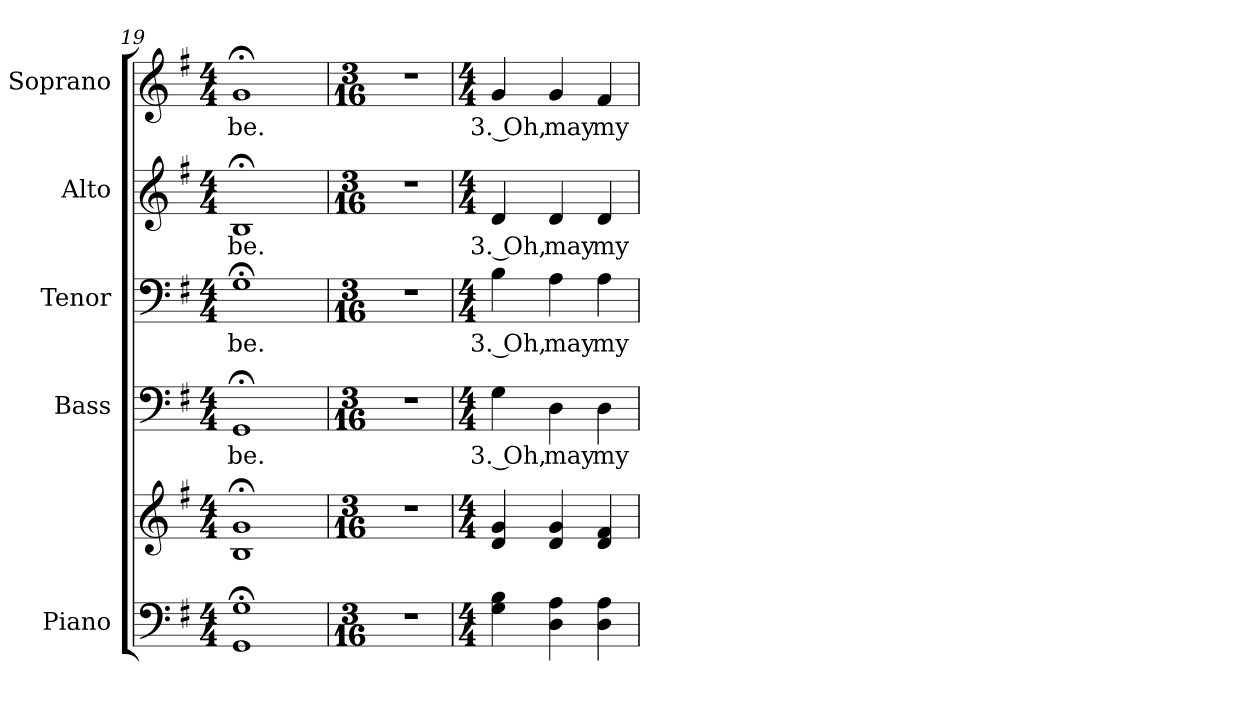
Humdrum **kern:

**kern	**kern	**kern	**text	**kern	**text	**kern	**text	**kern	**text
*part5	*part5	*part4	*part4	*part3	*part3	*part2	*part2	*part1	*part1
*staff6	*staff5	*staff4	*staff4	*staff3	*staff3	*staff2	*staff2	*staff1	*staff1
*I"Piano	*	*I"Bass	*	*I"Tenor	*	*I"Alto	*	*I"Soprano	*
*I'Pno.	*	*I'B.	*	*I'T.	*	*I'A.	*	*I'S.	*
!!LO:PB:g=z
*clefF4	*clefG2	*clefF4	*	*clefF4	*	*clefG2	*	*clefG2	*
*k[f#]	*k[f#]	*k[f#]	*	*k[f#]	*	*k[f#]	*	*k[f#]	*
*G:	*G:	*G:	*	*G:	*	*G:	*	*G:	*
*M4/4	*M4/4	*M4/4	*	*M4/4	*	*M4/4	*	*M4/4	*
=19	=19	=19	=19	=19	=19	=19	=19	=19	=19
!	!	!	!LO:LY:b:color=#000000	!	!	!	!	!	!
!	!	!	!	!	!LO:LY:b:color=#000000	!	!	!	!
!	!	!	!	!	!	!	!LO:LY:b:color=#000000	!	!
!	!	!	!	!	!	!	!	!	!LO:LY:b:color=#000000
1GGi; 1Gi;	1Bi; 1gi;	1GG;i	be.	1G;i	be.	1B;i	be.	1g;i	be.
=20	=20	=20	=20	=20	=20	=20	=20	=20	=20
*M3/16	*M3/16	*M3/16	*	*M3/16	*	*M3/16	*	*M3/16	*
!LO:N:vis=1	!LO:N:vis=1	!LO:N:vis=1	!	!LO:N:vis=1	!	!LO:N:vis=1	!	!LO:N:vis=1	!
8.r	8.r	8.r	.	8.r	.	8.r	.	8.r	.
!!LO:PB:g=z
=21	=21	=21	=21	=21	=21	=21	=21	=21	=21
*M4/4	*M4/4	*M4/4	*	*M4/4	*	*M4/4	*	*M4/4	*
!	!	!	!LO:LY:b:color=#000000	!	!	!	!	!	!
!	!	!	!	!	!LO:LY:b:color=#000000	!	!	!	!
!	!	!	!	!	!	!	!LO:LY:b:color=#000000	!	!
!	!	!	!	!	!	!	!	!	!LO:LY:b:color=#000000
4Gi\ 4Bi	4di/ 4gi	4Gi\	3. Oh,	4Bi\	3. Oh,	4di/	3. Oh,	4gi/	3. Oh,
!	!	!	!LO:LY:b:color=#000000	!	!	!	!	!	!
!	!	!	!	!	!LO:LY:b:color=#000000	!	!	!	!
!	!	!	!	!	!	!	!LO:LY:b:color=#000000	!	!
!	!	!	!	!	!	!	!	!	!LO:LY:b:color=#000000
4Di\ 4Ai	4di/ 4gi	4Di\	may	4Ai\	may	4di/	may	4gi/	may
!	!	!	!LO:LY:b:color=#000000	!	!	!	!	!	!
!	!	!	!	!	!LO:LY:b:color=#000000	!	!	!	!
!	!	!	!	!	!	!	!LO:LY:b:color=#000000	!	!
!	!	!	!	!	!	!	!	!	!LO:LY:b:color=#000000
4Di\ 4Ai	4di/ 4f#i	4Di\	my	4Ai\	my	4di/	my	4f#i/	my
=	=	=	=	=	=	=	=	=	=
*-	*-	*-	*-	*-	*-	*-	*-	*-	*-
